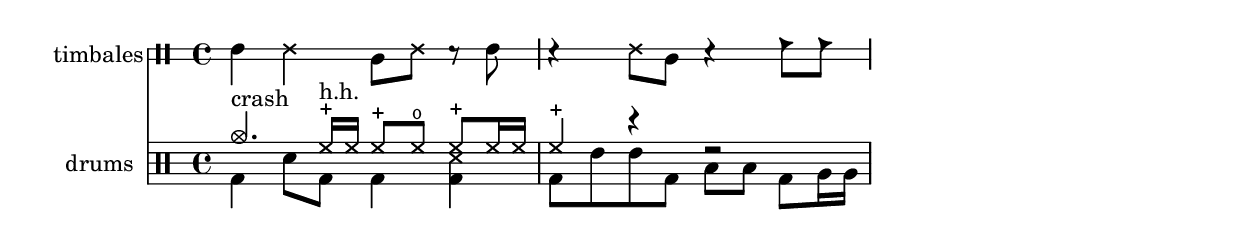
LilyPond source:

%% Do not edit this file; it is automatically
%% generated from LSR http://lsr.dsi.unimi.it
%% This file is in the public domain.
\version "2.13.16"

\header {
  lsrtags = "rhythms, percussion"

%% Translation of GIT committish: 1d589aa04c20d7711bf662618adbdd6d445db29d
  texidoces = "
Mediante la utilización de las potentes herramientas preconfiguradas
como la función @code{\\drummode} y el contexto @code{DrumStaff}, la
introducción de partes para percusión es muy fácil: las percusiones se
sitúan en sus propias posiciones de pentagrama (con una clave
especial) y tienen las cabezas correspondientes al instrumento.  Es
posible añadir un símbolo adicional a la percusión o reducir el número
de líneas.

"
  doctitlees = "Escritura de partes de percusión"


%% Translation of GIT committish: 9a65042d49324f2e3dff18c4b0858def81232eea
  texidocfr = "
Grâce à la puissance des outils préconfigurés tels que la fonction
@code{\\drummode} et le contexte @code{DrumStaff}, la saisie de
parties pour percussions est extrêmement simplifiée : chaque composant
d'une batterie trouve sa place sur une portée dédiée (avec une clef
spécifique) et les têtes de note sont spécifiques à chaque élément.
Il est également possible d'affecter un symbole particulier à chaque
élément, tout comme de restreindre le nombre de lignes de la portée.

"

  doctitlefr = "Ajout de parties de batterie"


  texidoc = "
Using the powerful pre-configured tools such as the @code{\\drummode}
function and the @code{DrumStaff} context, inputting drum parts is
quite easy: drums are placed at their own staff positions (with a
special clef symbol) and have note heads according to the drum.
Attaching an extra symbol to the drum or restricting the number of
lines is possible.

"
  doctitle = "Adding drum parts"
} % begin verbatim

drh = \drummode { cymc4.^"crash" hhc16^"h.h." hh hhc8 hho hhc8 hh16 hh hhc4 r4 r2 }
drl = \drummode { bd4 sn8 bd bd4 << bd ss >>  bd8 tommh tommh bd toml toml bd tomfh16 tomfh }
timb = \drummode { timh4 ssh timl8 ssh r timh r4 ssh8 timl r4 cb8 cb }

\score {
  <<
    \new DrumStaff \with {
      drumStyleTable = #timbales-style
      \override StaffSymbol #'line-count = #2
      \override BarLine #'bar-size = #2
    } <<
      \set Staff.instrumentName = #"timbales"
      \timb
    >>
    \new DrumStaff <<
      \set Staff.instrumentName = #"drums"
      \new DrumVoice { \stemUp \drh }
      \new DrumVoice { \stemDown \drl }
    >>
  >>
  \layout { }
  \midi {
    \context {
      \Score
      tempoWholesPerMinute = #(ly:make-moment 120 4)
    }
  }
}

